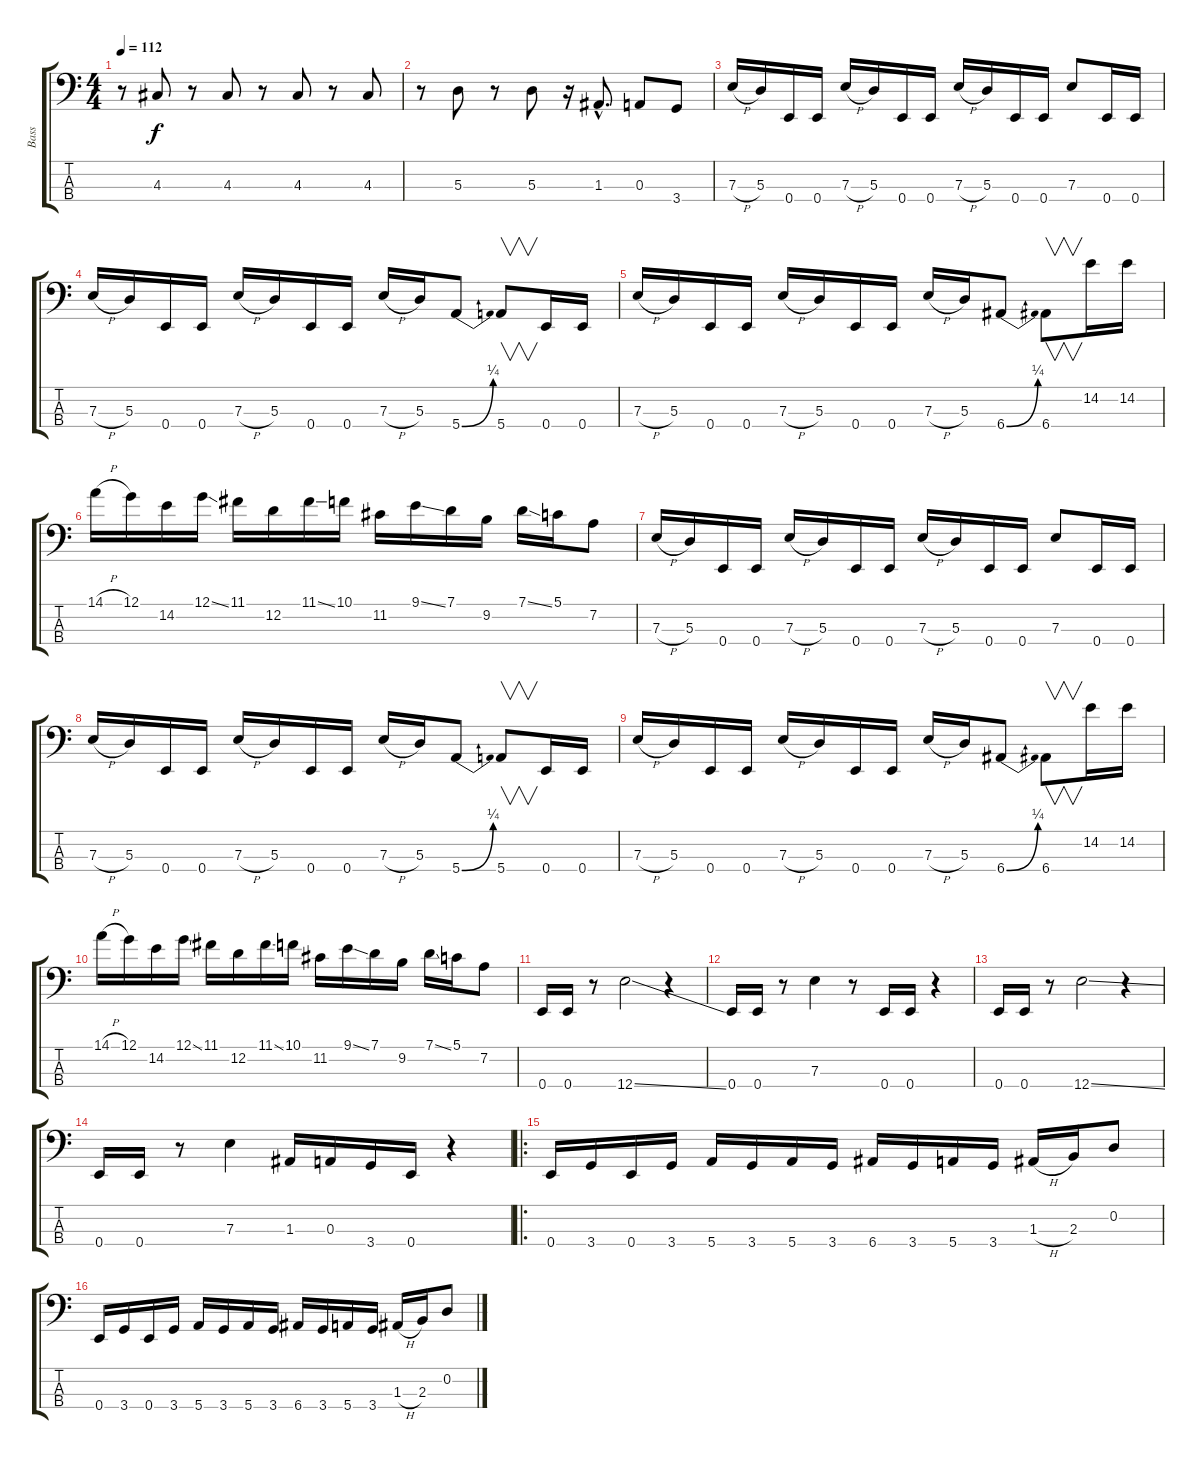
\track ("Bass" "Bass") {instrument electricbasspick}
\staff {score tabs}
\tuning (G2 D2 A1 E1) {hide}
\ts (4 4)
\tempo 112
\clef f4
\ks c
r.8{dy f} 4.3.8 r.8 4.3.8 r.8 4.3.8 r.8 4.3.8 |
r.8 5.3.8 r.8 5.3.8 r.16 1.3{hac}.8{d} 0.3.8 3.4.8 |
7.3{h}.16 5.3.16 0.4.16 0.4.16 7.3{h}.16 5.3.16 0.4.16 0.4.16 7.3{h}.16 5.3.16 0.4.16 0.4.16 7.3.8 0.4.16 0.4.16 |
7.3{h}.16 5.3.16 0.4.16 0.4.16 7.3{h}.16 5.3.16 0.4.16 0.4.16 7.3{h}.16 5.3.16 5.4{be (bend 0 0 60 1)}.8 5.4.8{v} 0.4.16 0.4.16 |
7.3{h}.16 5.3.16 0.4.16 0.4.16 7.3{h}.16 5.3.16 0.4.16 0.4.16 7.3{h}.16 5.3.16 6.4{be (bend 0 0 60 1)}.8 6.4.8{v} 14.2.16 14.2.16 |
14.1{h}.16 12.1.16 14.2.16 12.1{ss}.16 11.1.16 12.2.16 11.1{ss}.16 10.1.16 11.2.16 9.1{ss}.16 7.1.16 9.2.16 7.1{ss}.16 5.1.16 7.2.8 |
7.3{h}.16 5.3.16 0.4.16 0.4.16 7.3{h}.16 5.3.16 0.4.16 0.4.16 7.3{h}.16 5.3.16 0.4.16 0.4.16 7.3.8 0.4.16 0.4.16 |
7.3{h}.16 5.3.16 0.4.16 0.4.16 7.3{h}.16 5.3.16 0.4.16 0.4.16 7.3{h}.16 5.3.16 5.4{be (bend 0 0 60 1)}.8 5.4.8{v} 0.4.16 0.4.16 |
7.3{h}.16 5.3.16 0.4.16 0.4.16 7.3{h}.16 5.3.16 0.4.16 0.4.16 7.3{h}.16 5.3.16 6.4{be (bend 0 0 60 1)}.8 6.4.8{v} 14.2.16 14.2.16 |
14.1{h}.16 12.1.16 14.2.16 12.1{ss}.16 11.1.16 12.2.16 11.1{ss}.16 10.1.16 11.2.16 9.1{ss}.16 7.1.16 9.2.16 7.1{ss}.16 5.1.16 7.2.8 |
0.4.16 0.4.16 r.8 12.4{ss}.2 r.4 |
0.4.16 0.4.16 r.8 7.3.4 r.8 0.4.16 0.4.16 r.4 |
0.4.16 0.4.16 r.8 12.4{ss}.2 r.4 |
0.4.16 0.4.16 r.8 7.3.4 1.3.16 0.3.16 3.4.16 0.4.16 r.4 |
\ro
0.4.16 3.4.16 0.4.16 3.4.16 5.4.16 3.4.16 5.4.16 3.4.16 6.4.16 3.4.16 5.4.16 3.4.16 1.3{h}.16 2.3.16 0.2.8 |
0.4.16 3.4.16 0.4.16 3.4.16 5.4.16 3.4.16 5.4.16 3.4.16 6.4.16 3.4.16 5.4.16 3.4.16 1.3{h}.16 2.3.16 0.2.8
